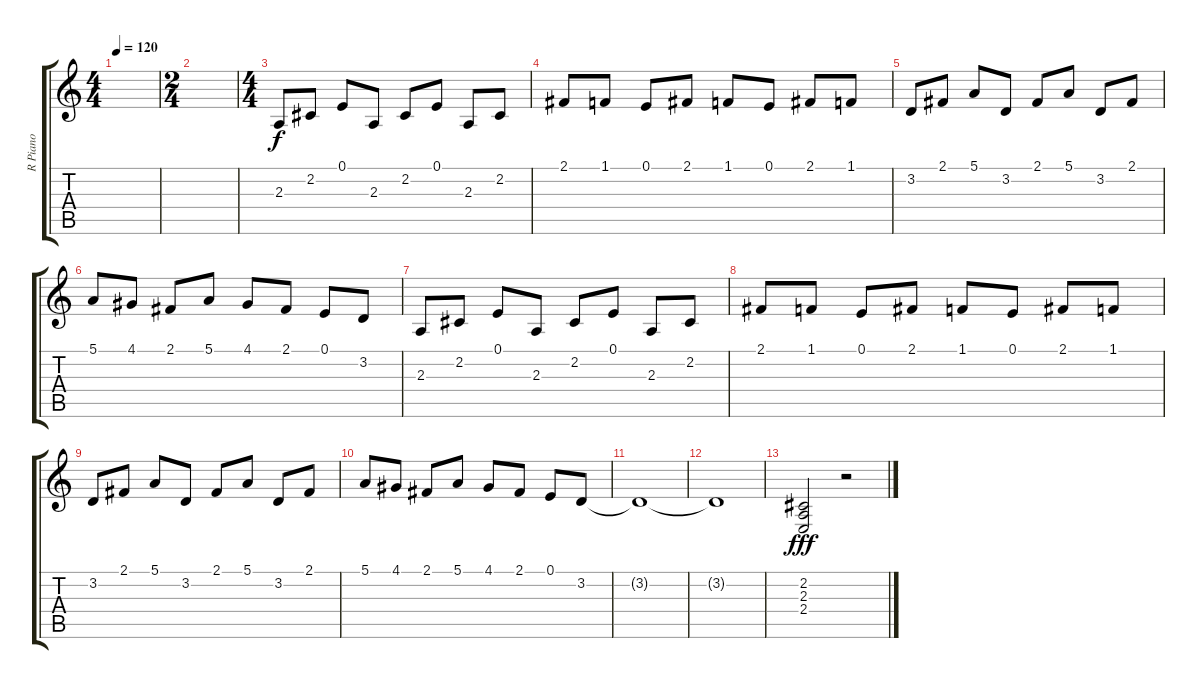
\track ("R Piano" "R Piano") {instrument acousticgrandpiano}
\staff {score tabs}
\tuning (E4 B3 G3 D3 A2 E2) {hide}
\ts (4 4)
\tempo 120
\clef g2
\ks c
|
\ts (2 4)
|
\ts (4 4)
2.3.8 2.2.8 0.1.8 2.3.8 2.2.8 0.1.8 2.3.8 2.2.8 |
2.1.8 1.1.8 0.1.8 2.1.8 1.1.8 0.1.8 2.1.8 1.1.8 |
3.2.8 2.1.8 5.1.8 3.2.8 2.1.8 5.1.8 3.2.8 2.1.8 |
5.1.8 4.1.8 2.1.8 5.1.8 4.1.8 2.1.8 0.1.8 3.2.8 |
2.3.8 2.2.8 0.1.8 2.3.8 2.2.8 0.1.8 2.3.8 2.2.8 |
2.1.8 1.1.8 0.1.8 2.1.8 1.1.8 0.1.8 2.1.8 1.1.8 |
3.2.8 2.1.8 5.1.8 3.2.8 2.1.8 5.1.8 3.2.8 2.1.8 |
5.1.8 4.1.8 2.1.8 5.1.8 4.1.8 2.1.8 0.1.8 3.2.8 |
3.2{t}.1 |
3.2{t}.1 |
(2.2 2.3 2.4).2{dy fff} r.2
